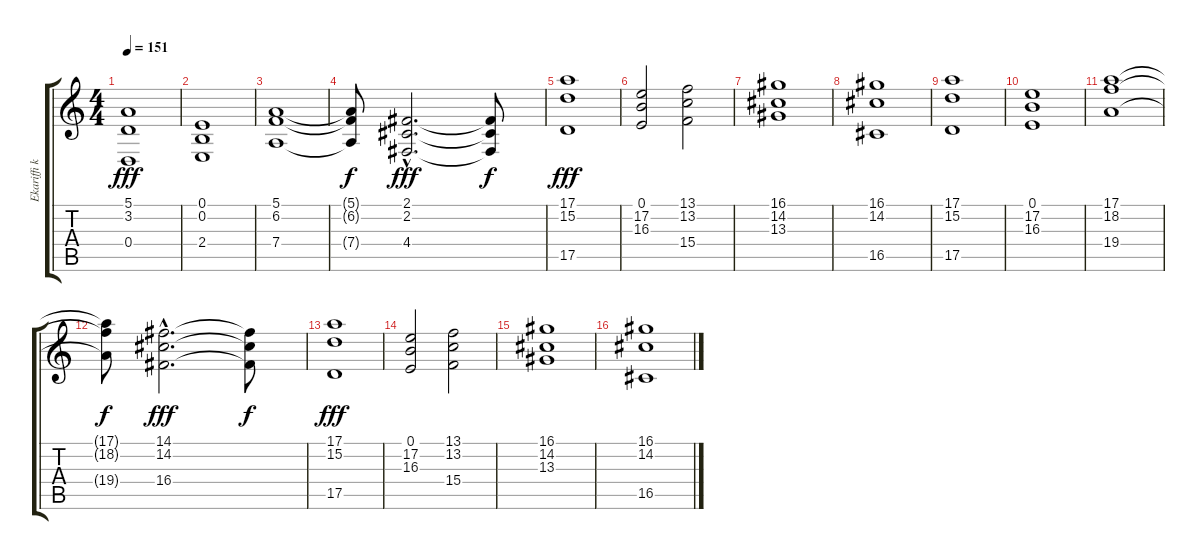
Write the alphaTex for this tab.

\track ("Ekariffi kuoro" "Ekariffi k") {instrument choiraahs}
\staff {score tabs}
\tuning (E4 B3 G3 D3 A2 E2) {hide}
\ts (4 4)
\tempo 151
\clef g2
\ks c
(5.1 3.2 0.4).1{dy fff} |
(0.1 0.2 2.4).1 |
(5.1 6.2 7.4).1 |
(5.1{t} 6.2{t} 7.4{t}).8{dy f} (2.1{hac} 2.2{hac} 4.4{hac}).2{d dy fff} (2.1{t} 2.2{t} 4.4{t}).8{dy f} |
(17.1 15.2 17.5).1{dy fff} |
(0.1 17.2 16.3).2 (13.1 13.2 15.4).2 |
(16.1 14.2 13.3).1 |
(16.1 14.2 16.5).1 |
(17.1 15.2 17.5).1 |
(0.1 17.2 16.3).1 |
(17.1 18.2 19.4).1 |
(17.1{t} 18.2{t} 19.4{t}).8{dy f} (14.1{hac} 14.2{hac} 16.4{hac}).2{d dy fff} (14.1{t} 14.2{t} 16.4{t}).8{dy f} |
(17.1 15.2 17.5).1{dy fff} |
(0.1 17.2 16.3).2 (13.1 13.2 15.4).2 |
(16.1 14.2 13.3).1 |
(16.1 14.2 16.5).1
